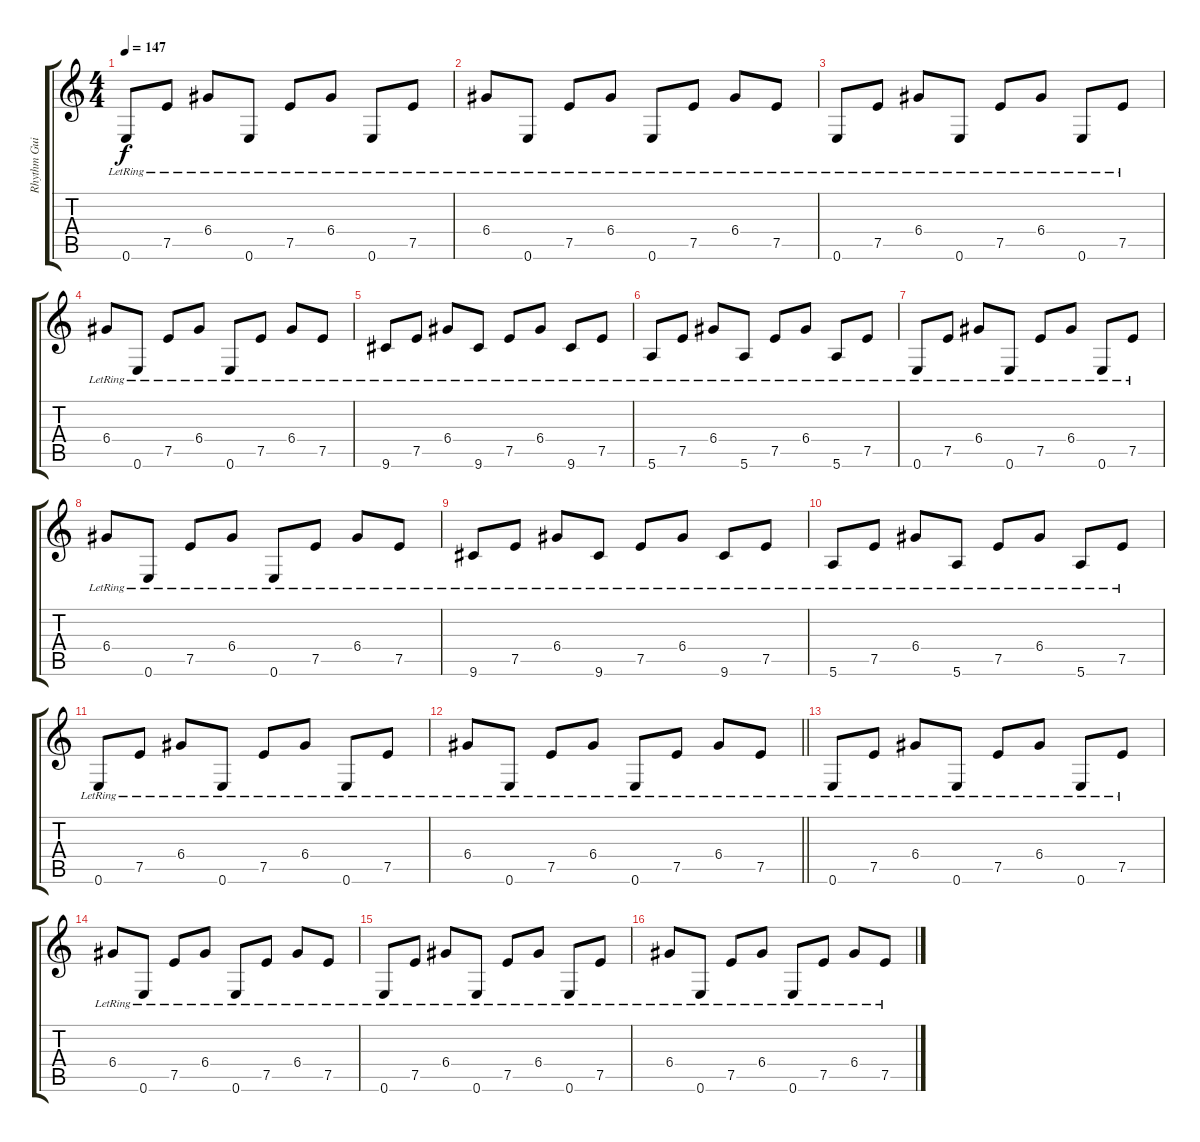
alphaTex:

\track ("Rhythm Guitar" "Rhythm Gui") {instrument acousticguitarsteel}
\staff {score tabs}
\tuning (E4 B3 G3 D3 A2 E2) {hide}
\ts (4 4)
\tempo 147
\clef g2
\ks c
0.6{lr}.8{dy f instrument acousticguitarsteel} 7.5{lr}.8 6.4{lr}.8 0.6{lr}.8 7.5{lr}.8 6.4{lr}.8 0.6{lr}.8 7.5{lr}.8 |
6.4{lr}.8 0.6{lr}.8 7.5{lr}.8 6.4{lr}.8 0.6{lr}.8 7.5{lr}.8 6.4{lr}.8 7.5{lr}.8 |
0.6{lr}.8 7.5{lr}.8 6.4{lr}.8 0.6{lr}.8 7.5{lr}.8 6.4{lr}.8 0.6{lr}.8 7.5{lr}.8 |
6.4{lr}.8 0.6{lr}.8 7.5{lr}.8 6.4{lr}.8 0.6{lr}.8 7.5{lr}.8 6.4{lr}.8 7.5{lr}.8 |
9.6{lr}.8 7.5{lr}.8 6.4{lr}.8 9.6{lr}.8 7.5{lr}.8 6.4{lr}.8 9.6{lr}.8 7.5{lr}.8 |
5.6{lr}.8 7.5{lr}.8 6.4{lr}.8 5.6{lr}.8 7.5{lr}.8 6.4{lr}.8 5.6{lr}.8 7.5{lr}.8 |
0.6{lr}.8 7.5{lr}.8 6.4{lr}.8 0.6{lr}.8 7.5{lr}.8 6.4{lr}.8 0.6{lr}.8 7.5{lr}.8 |
6.4{lr}.8 0.6{lr}.8 7.5{lr}.8 6.4{lr}.8 0.6{lr}.8 7.5{lr}.8 6.4{lr}.8 7.5{lr}.8 |
9.6{lr}.8 7.5{lr}.8 6.4{lr}.8 9.6{lr}.8 7.5{lr}.8 6.4{lr}.8 9.6{lr}.8 7.5{lr}.8 |
5.6{lr}.8 7.5{lr}.8 6.4{lr}.8 5.6{lr}.8 7.5{lr}.8 6.4{lr}.8 5.6{lr}.8 7.5{lr}.8 |
0.6{lr}.8 7.5{lr}.8 6.4{lr}.8 0.6{lr}.8 7.5{lr}.8 6.4{lr}.8 0.6{lr}.8 7.5{lr}.8 |
\barLineRight lightlight
6.4{lr}.8 0.6{lr}.8 7.5{lr}.8 6.4{lr}.8 0.6{lr}.8 7.5{lr}.8 6.4{lr}.8 7.5{lr}.8 |
0.6{lr}.8 7.5{lr}.8 6.4{lr}.8 0.6{lr}.8 7.5{lr}.8 6.4{lr}.8 0.6{lr}.8 7.5{lr}.8 |
6.4{lr}.8 0.6{lr}.8 7.5{lr}.8 6.4{lr}.8 0.6{lr}.8 7.5{lr}.8 6.4{lr}.8 7.5{lr}.8 |
0.6{lr}.8 7.5{lr}.8 6.4{lr}.8 0.6{lr}.8 7.5{lr}.8 6.4{lr}.8 0.6{lr}.8 7.5{lr}.8 |
6.4{lr}.8 0.6{lr}.8 7.5{lr}.8 6.4{lr}.8 0.6{lr}.8 7.5{lr}.8 6.4{lr}.8 7.5{lr}.8
